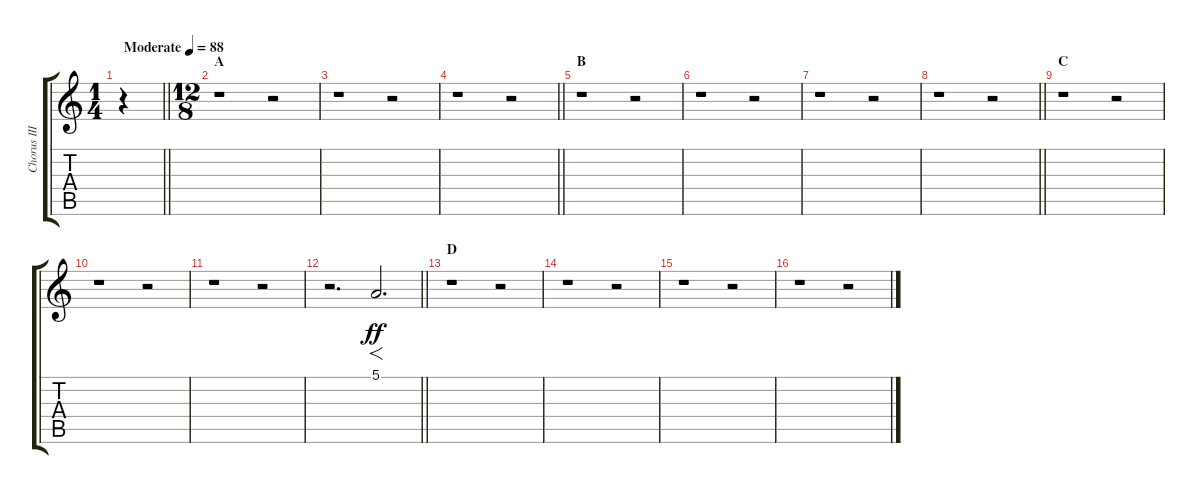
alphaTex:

\track ("Chorus III" "Chorus III") {instrument voiceoohs}
\staff {score tabs}
\tuning (E4 B3 G3 D3 A2 E2) {hide}
\ts (1 4)
\tempo (88 "Moderate")
\clef g2
\barLineRight lightlight
\ks c
r.4{dy ff instrument voiceoohs} |
\ts (12 8)
\section ("" "A")
r.1 r.2 |
r.1 r.2 |
\barLineRight lightlight
r.1 r.2 |
\section ("" "B")
r.1 r.2 |
r.1 r.2 |
r.1 r.2 |
\barLineRight lightlight
r.1 r.2 |
\section ("" "C")
r.1 r.2 |
r.1 r.2 |
r.1 r.2 |
\barLineRight lightlight
r.2{d} 5.1.2{f d} |
\section ("" "D")
r.1 r.2 |
r.1 r.2 |
r.1 r.2 |
r.1 r.2
